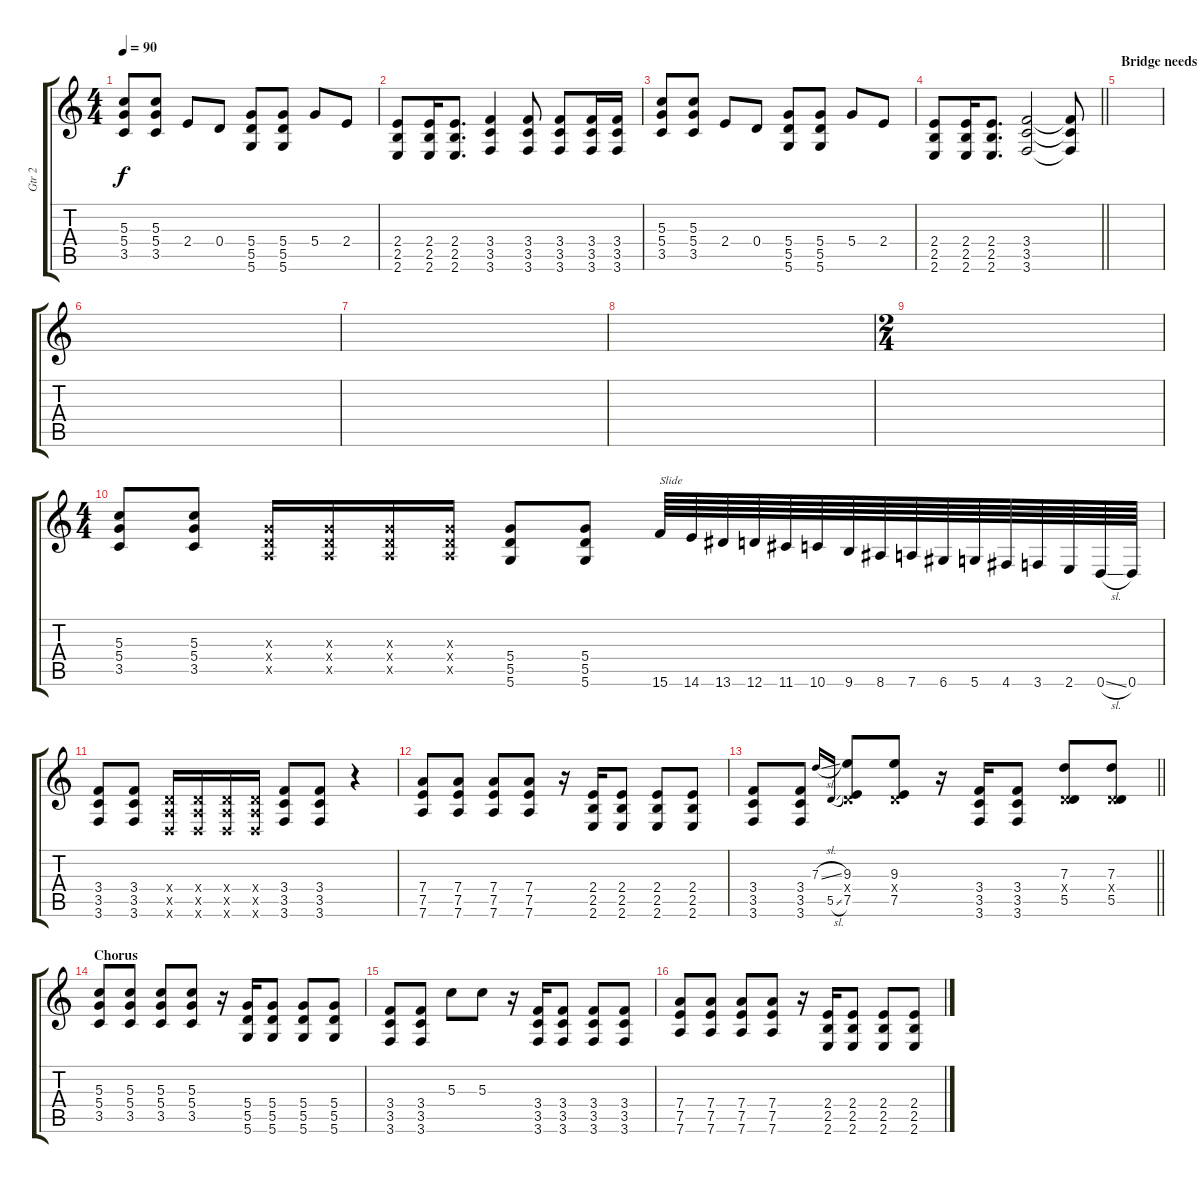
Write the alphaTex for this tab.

\track ("Gtr 2" "Gtr 2") {instrument distortionguitar}
\staff {score tabs}
\tuning (E4 B3 G3 D3 A2 D2) {hide}
\ts (4 4)
\tempo 90
\clef g2
\ks c
(5.3 5.4 3.5).8{dy f} (5.3 5.4 3.5).8 2.4.8 0.4.8 (5.4 5.5 5.6).8 (5.4 5.5 5.6).8 5.4.8 2.4.8 |
(2.4 2.5 2.6).8 (2.4 2.5 2.6).16 (2.4 2.5 2.6).8{d} (3.4 3.5 3.6).4 (3.4 3.5 3.6).8 (3.4 3.5 3.6).8 (3.4 3.5 3.6).16 (3.4 3.5 3.6).16 |
(5.3 5.4 3.5).8 (5.3 5.4 3.5).8 2.4.8 0.4.8 (5.4 5.5 5.6).8 (5.4 5.5 5.6).8 5.4.8 2.4.8 |
\barLineRight lightlight
(2.4 2.5 2.6).8 (2.4 2.5 2.6).16 (2.4 2.5 2.6).8{d} (3.4 3.5 3.6).2 (3.4{t} 3.5{t} 3.6{t}).8 |
\section ("" "Bridge needs piano and orchestra")
|
|
|
|
\ts (2 4)
|
\ts (4 4)
(5.3 5.4 3.5).8 (5.3 5.4 3.5).8 (0.3{x} 0.4{x} 0.5{x}).16 (0.3{x} 0.4{x} 0.5{x}).16 (0.3{x} 0.4{x} 0.5{x}).16 (0.3{x} 0.4{x} 0.5{x}).16 (5.4 5.5 5.6).8 (5.4 5.5 5.6).8 15.6.64{txt "Slide"} 14.6.64 13.6.64 12.6.64 11.6.64 10.6.64 9.6.64 8.6.64 7.6.64 6.6.64 5.6.64 4.6.64 3.6.64 2.6.64 0.6{sl}.64 0.6.64 |
(3.4 3.5 3.6).8 (3.4 3.5 3.6).8 (0.4{x} 0.5{x} 0.6{x}).16 (0.4{x} 0.5{x} 0.6{x}).16 (0.4{x} 0.5{x} 0.6{x}).16 (0.4{x} 0.5{x} 0.6{x}).16 (3.4 3.5 3.6).8 (3.4 3.5 3.6).8 r.4 |
(7.4 7.5 7.6).8 (7.4 7.5 7.6).8 (7.4 7.5 7.6).8 (7.4 7.5 7.6).8 r.16 (2.4 2.5 2.6).16 (2.4 2.5 2.6).8 (2.4 2.5 2.6).8 (2.4 2.5 2.6).8 |
\barLineRight lightlight
(3.4 3.5 3.6).8 (3.4 3.5 3.6).8 7.3{sl}.16{gr onbeat} 5.5{sl}.16{gr onbeat} (9.3 0.4{x} 7.5).8 (9.3 0.4{x} 7.5).8 r.16 (3.4 3.5 3.6).16 (3.4 3.5 3.6).8 (7.3 0.4{x} 5.5).8 (7.3 0.4{x} 5.5).8 |
\section ("" "Chorus")
(5.3 5.4 3.5).8 (5.3 5.4 3.5).8 (5.3 5.4 3.5).8 (5.3 5.4 3.5).8 r.16 (5.4 5.5 5.6).16 (5.4 5.5 5.6).8 (5.4 5.5 5.6).8 (5.4 5.5 5.6).8 |
(3.4 3.5 3.6).8 (3.4 3.5 3.6).8 5.3.8 5.3.8 r.16 (3.4 3.5 3.6).16 (3.4 3.5 3.6).8 (3.4 3.5 3.6).8 (3.4 3.5 3.6).8 |
(7.4 7.5 7.6).8 (7.4 7.5 7.6).8 (7.4 7.5 7.6).8 (7.4 7.5 7.6).8 r.16 (2.4 2.5 2.6).16 (2.4 2.5 2.6).8 (2.4 2.5 2.6).8 (2.4 2.5 2.6).8
